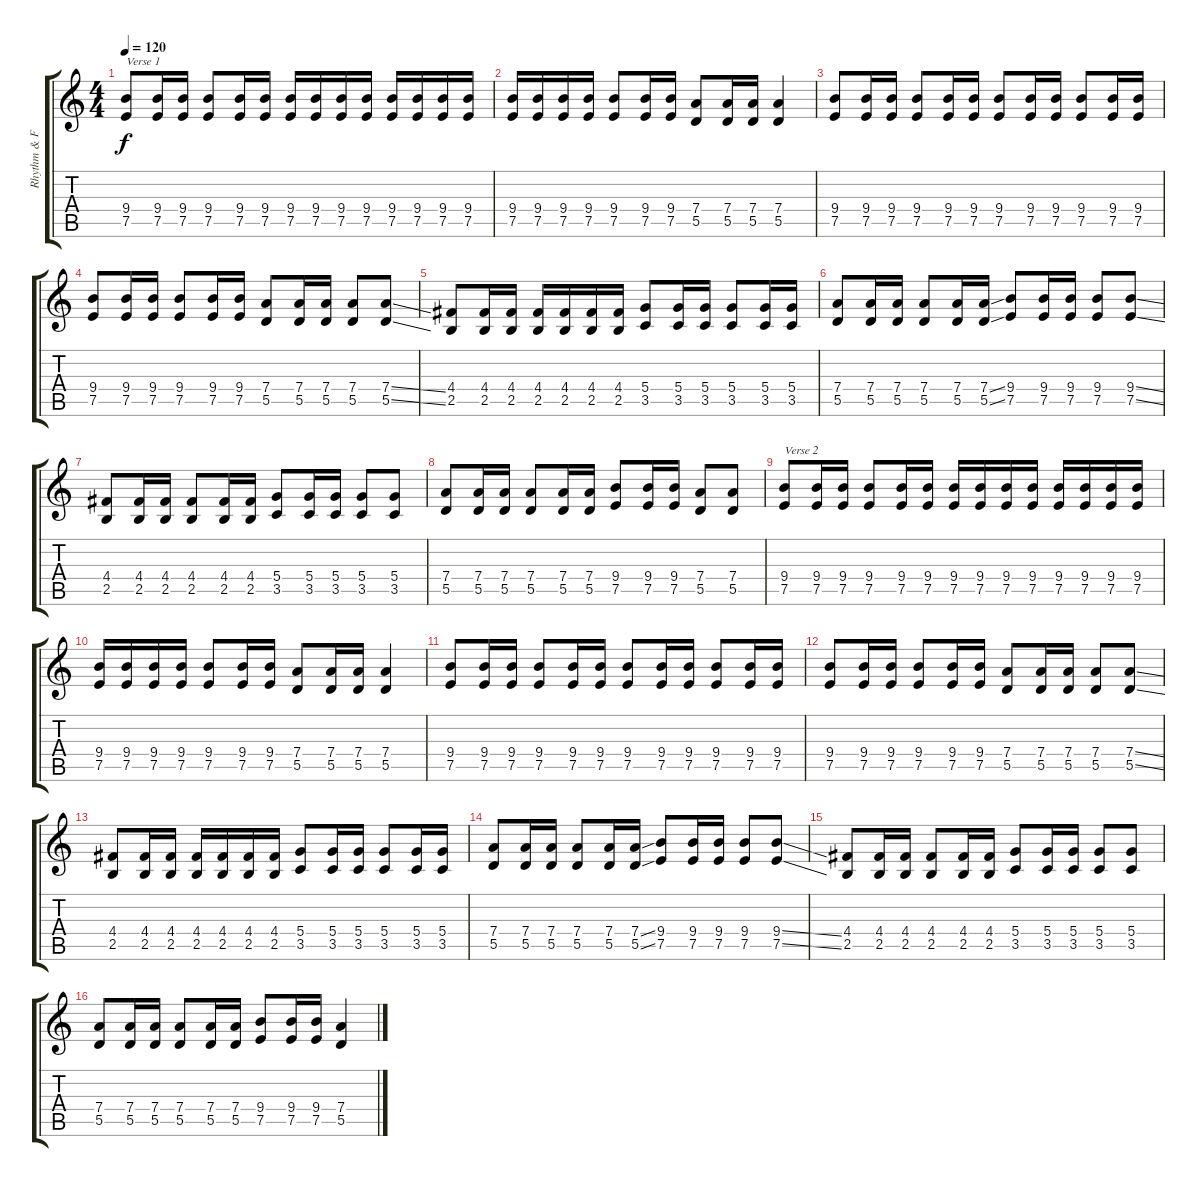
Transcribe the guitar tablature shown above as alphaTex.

\track ("Rhythm & Fills (Dist.)" "Rhythm & F") {instrument distortionguitar}
\staff {score tabs}
\tuning (E4 B3 G3 D3 A2 E2) {hide}
\ts (4 4)
\tempo 120
\clef g2
\ks c
(9.4 7.5).8{txt "Verse 1" dy f} (9.4 7.5).16 (9.4 7.5).16 (9.4 7.5).8 (9.4 7.5).16 (9.4 7.5).16 (9.4 7.5).16 (9.4 7.5).16 (9.4 7.5).16 (9.4 7.5).16 (9.4 7.5).16 (9.4 7.5).16 (9.4 7.5).16 (9.4 7.5).16 |
(9.4 7.5).16 (9.4 7.5).16 (9.4 7.5).16 (9.4 7.5).16 (9.4 7.5).8 (9.4 7.5).16 (9.4 7.5).16 (7.4 5.5).8 (7.4 5.5).16 (7.4 5.5).16 (7.4 5.5).4 |
(9.4 7.5).8 (9.4 7.5).16 (9.4 7.5).16 (9.4 7.5).8 (9.4 7.5).16 (9.4 7.5).16 (9.4 7.5).8 (9.4 7.5).16 (9.4 7.5).16 (9.4 7.5).8 (9.4 7.5).16 (9.4 7.5).16 |
(9.4 7.5).8 (9.4 7.5).16 (9.4 7.5).16 (9.4 7.5).8 (9.4 7.5).16 (9.4 7.5).16 (7.4 5.5).8 (7.4 5.5).16 (7.4 5.5).16 (7.4 5.5).8 (7.4{ss} 5.5{ss}).8 |
(4.4 2.5).8 (4.4 2.5).16 (4.4 2.5).16 (4.4 2.5).16 (4.4 2.5).16 (4.4 2.5).16 (4.4 2.5).16 (5.4 3.5).8 (5.4 3.5).16 (5.4 3.5).16 (5.4 3.5).8 (5.4 3.5).16 (5.4 3.5).16 |
(7.4 5.5).8 (7.4 5.5).16 (7.4 5.5).16 (7.4 5.5).8 (7.4 5.5).16 (7.4{ss} 5.5{ss}).16 (9.4 7.5).8 (9.4 7.5).16 (9.4 7.5).16 (9.4 7.5).8 (9.4{ss} 7.5{ss}).8 |
(4.4 2.5).8 (4.4 2.5).16 (4.4 2.5).16 (4.4 2.5).8 (4.4 2.5).16 (4.4 2.5).16 (5.4 3.5).8 (5.4 3.5).16 (5.4 3.5).16 (5.4 3.5).8 (5.4 3.5).8 |
(7.4 5.5).8 (7.4 5.5).16 (7.4 5.5).16 (7.4 5.5).8 (7.4 5.5).16 (7.4 5.5).16 (9.4 7.5).8 (9.4 7.5).16 (9.4 7.5).16 (7.4 5.5).8 (7.4 5.5).8 |
(9.4 7.5).8{txt "Verse 2"} (9.4 7.5).16 (9.4 7.5).16 (9.4 7.5).8 (9.4 7.5).16 (9.4 7.5).16 (9.4 7.5).16 (9.4 7.5).16 (9.4 7.5).16 (9.4 7.5).16 (9.4 7.5).16 (9.4 7.5).16 (9.4 7.5).16 (9.4 7.5).16 |
(9.4 7.5).16 (9.4 7.5).16 (9.4 7.5).16 (9.4 7.5).16 (9.4 7.5).8 (9.4 7.5).16 (9.4 7.5).16 (7.4 5.5).8 (7.4 5.5).16 (7.4 5.5).16 (7.4 5.5).4 |
(9.4 7.5).8 (9.4 7.5).16 (9.4 7.5).16 (9.4 7.5).8 (9.4 7.5).16 (9.4 7.5).16 (9.4 7.5).8 (9.4 7.5).16 (9.4 7.5).16 (9.4 7.5).8 (9.4 7.5).16 (9.4 7.5).16 |
(9.4 7.5).8 (9.4 7.5).16 (9.4 7.5).16 (9.4 7.5).8 (9.4 7.5).16 (9.4 7.5).16 (7.4 5.5).8 (7.4 5.5).16 (7.4 5.5).16 (7.4 5.5).8 (7.4{ss} 5.5{ss}).8 |
(4.4 2.5).8 (4.4 2.5).16 (4.4 2.5).16 (4.4 2.5).16 (4.4 2.5).16 (4.4 2.5).16 (4.4 2.5).16 (5.4 3.5).8 (5.4 3.5).16 (5.4 3.5).16 (5.4 3.5).8 (5.4 3.5).16 (5.4 3.5).16 |
(7.4 5.5).8 (7.4 5.5).16 (7.4 5.5).16 (7.4 5.5).8 (7.4 5.5).16 (7.4{ss} 5.5{ss}).16 (9.4 7.5).8 (9.4 7.5).16 (9.4 7.5).16 (9.4 7.5).8 (9.4{ss} 7.5{ss}).8 |
(4.4 2.5).8 (4.4 2.5).16 (4.4 2.5).16 (4.4 2.5).8 (4.4 2.5).16 (4.4 2.5).16 (5.4 3.5).8 (5.4 3.5).16 (5.4 3.5).16 (5.4 3.5).8 (5.4 3.5).8 |
(7.4 5.5).8 (7.4 5.5).16 (7.4 5.5).16 (7.4 5.5).8 (7.4 5.5).16 (7.4 5.5).16 (9.4 7.5).8 (9.4 7.5).16 (9.4 7.5).16 (7.4 5.5).4
